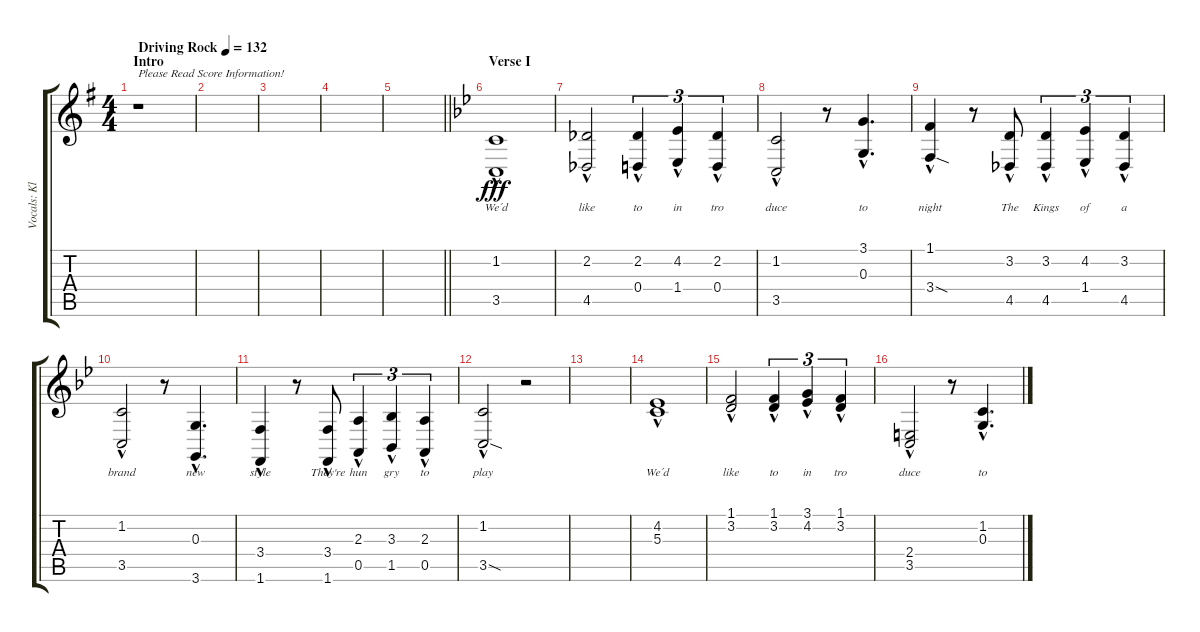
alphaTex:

\track ("Vocals: Klause" "Vocals: Kl") {instrument lead2sawtooth}
\staff {score tabs}
\tuning (E4 B3 G3 D3 A2 E2) {hide}
\ts (4 4)
\section ("" "Intro")
\tempo (132 "Driving Rock")
\clef g2
\ks g
r.1{txt "Please Read Score Information!" dy fff instrument lead2sawtooth} |
|
|
|
\barLineRight lightlight
|
\section ("" "Verse I")
\ks bb
(1.2{hac} 3.5{hac}).1{lyrics (0 "We´d") lyrics (1 "") lyrics (2 "") lyrics (3 "") lyrics (4 "")} |
(2.2{hac} 4.5{hac}).2{lyrics (0 "like") lyrics (1 "") lyrics (2 "") lyrics (3 "") lyrics (4 "")} (2.2{hac} 0.4{hac}).4{tu (3 2) lyrics (0 "to") lyrics (1 "") lyrics (2 "") lyrics (3 "") lyrics (4 "")} (4.2{hac} 1.4{hac}).4{tu (3 2) lyrics (0 "in") lyrics (1 "") lyrics (2 "") lyrics (3 "") lyrics (4 "")} (2.2{hac} 0.4{hac}).4{tu (3 2) lyrics (0 "tro") lyrics (1 "") lyrics (2 "") lyrics (3 "") lyrics (4 "")} |
(1.2{hac} 3.5{hac}).2{lyrics (0 "duce") lyrics (1 "") lyrics (2 "") lyrics (3 "") lyrics (4 "")} r.8 (3.1{hac} 0.3{hac}).4{d lyrics (0 "to") lyrics (1 "") lyrics (2 "") lyrics (3 "") lyrics (4 "")} |
(1.1{hac} 3.4{sod hac}).4{lyrics (0 "night") lyrics (1 "") lyrics (2 "") lyrics (3 "") lyrics (4 "")} r.8 (3.2{hac} 4.5{hac}).8{lyrics (0 "The") lyrics (1 "") lyrics (2 "") lyrics (3 "") lyrics (4 "")} (3.2{hac} 4.5{hac}).4{tu (3 2) lyrics (0 "Kings") lyrics (1 "") lyrics (2 "") lyrics (3 "") lyrics (4 "")} (4.2{hac} 1.4{hac}).4{tu (3 2) lyrics (0 "of") lyrics (1 "") lyrics (2 "") lyrics (3 "") lyrics (4 "")} (3.2{hac} 4.5{hac}).4{tu (3 2) lyrics (0 "a") lyrics (1 "") lyrics (2 "") lyrics (3 "") lyrics (4 "")} |
(1.2{hac} 3.5{hac}).2{lyrics (0 "brand") lyrics (1 "") lyrics (2 "") lyrics (3 "") lyrics (4 "")} r.8 (0.3{hac} 3.6{hac}).4{d lyrics (0 "new") lyrics (1 "") lyrics (2 "") lyrics (3 "") lyrics (4 "")} |
(3.4{hac} 1.6{hac}).4{lyrics (0 "style") lyrics (1 "") lyrics (2 "") lyrics (3 "") lyrics (4 "")} r.8 (3.4{hac} 1.6{hac}).8{lyrics (0 "They're") lyrics (1 "") lyrics (2 "") lyrics (3 "") lyrics (4 "")} (2.3{hac} 0.5{hac}).4{tu (3 2) lyrics (0 "hun") lyrics (1 "") lyrics (2 "") lyrics (3 "") lyrics (4 "")} (3.3{hac} 1.5{hac}).4{tu (3 2) lyrics (0 "gry") lyrics (1 "") lyrics (2 "") lyrics (3 "") lyrics (4 "")} (2.3{hac} 0.5{hac}).4{tu (3 2) lyrics (0 "to") lyrics (1 "") lyrics (2 "") lyrics (3 "") lyrics (4 "")} |
(1.2{hac} 3.5{sod hac}).2{lyrics (0 "play") lyrics (1 "") lyrics (2 "") lyrics (3 "") lyrics (4 "")} r.2 |
|
(4.2{hac} 5.3{hac}).1{lyrics (0 "We´d") lyrics (1 "") lyrics (2 "") lyrics (3 "") lyrics (4 "")} |
(1.1{hac} 3.2{hac}).2{lyrics (0 "like") lyrics (1 "") lyrics (2 "") lyrics (3 "") lyrics (4 "")} (1.1{hac} 3.2{hac}).4{tu (3 2) lyrics (0 "to") lyrics (1 "") lyrics (2 "") lyrics (3 "") lyrics (4 "")} (3.1{hac} 4.2{hac}).4{tu (3 2) lyrics (0 "in") lyrics (1 "") lyrics (2 "") lyrics (3 "") lyrics (4 "")} (1.1{hac} 3.2{hac}).4{tu (3 2) lyrics (0 "tro") lyrics (1 "") lyrics (2 "") lyrics (3 "") lyrics (4 "")} |
(2.4{hac} 3.5{hac}).2{lyrics (0 "duce") lyrics (1 "") lyrics (2 "") lyrics (3 "") lyrics (4 "")} r.8 (1.2{hac} 0.3{hac}).4{d lyrics (0 "to") lyrics (1 "") lyrics (2 "") lyrics (3 "") lyrics (4 "")}
